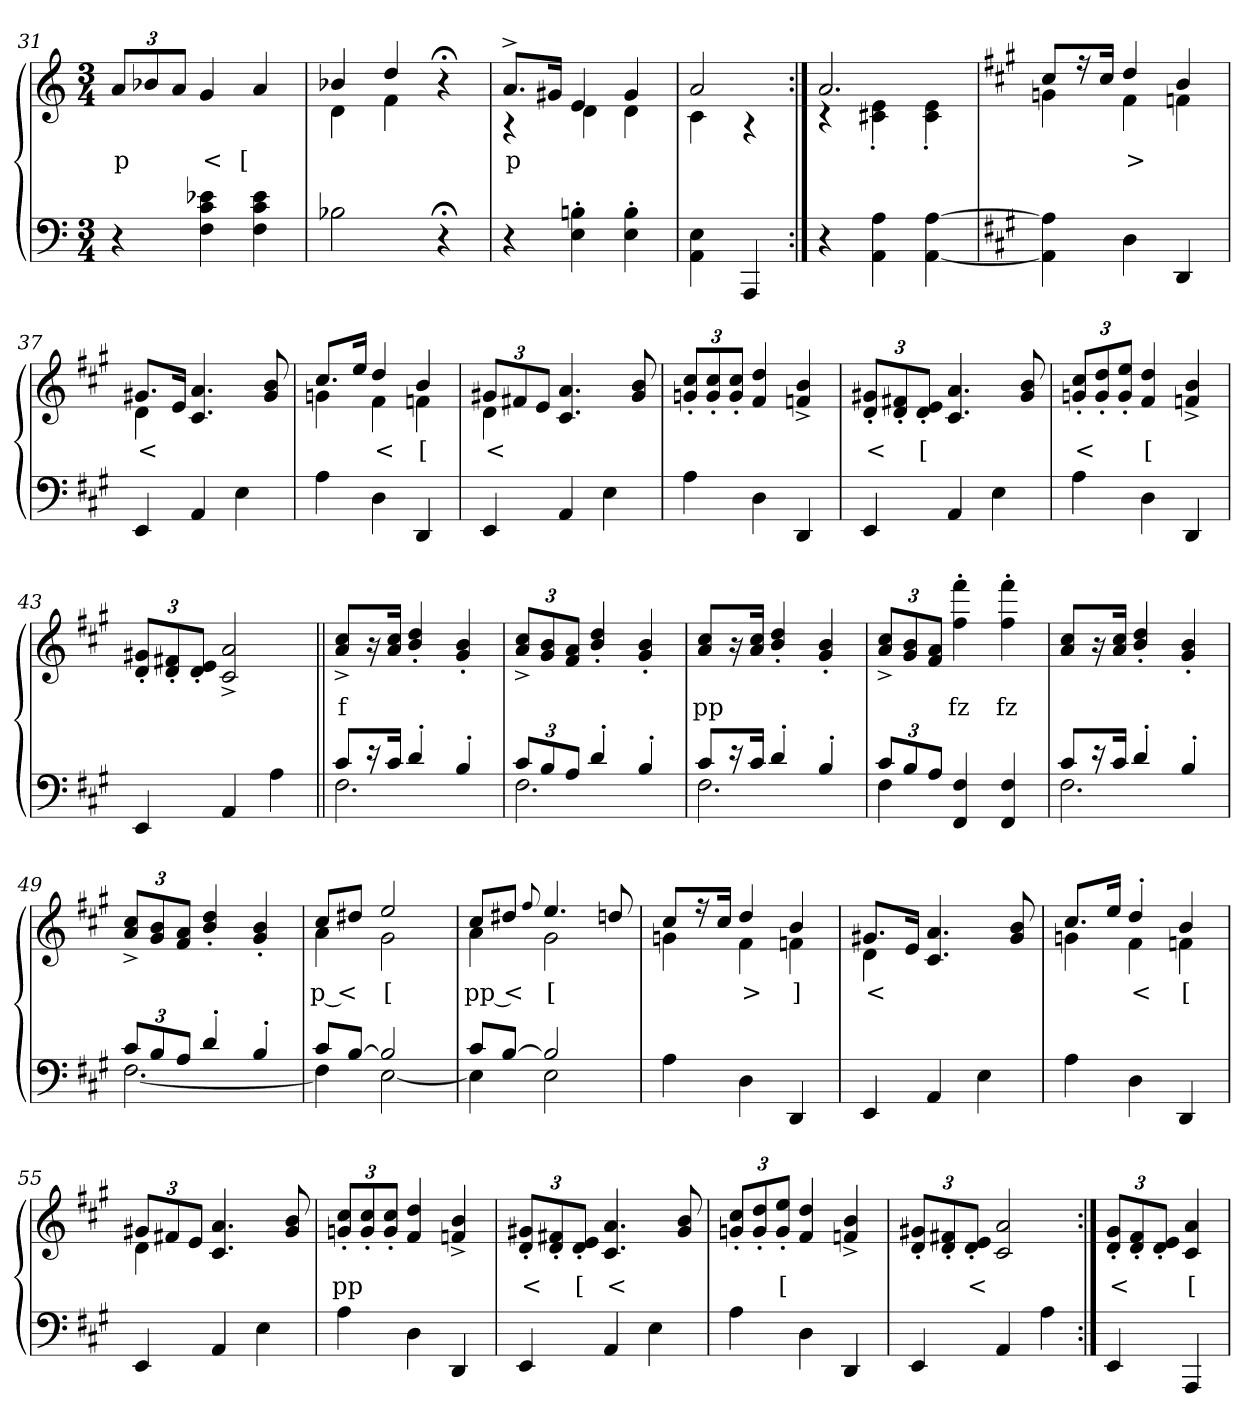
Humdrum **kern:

**kern	**kern	**text
*part2	*part1	*part1
*staff2	*staff1	*staff1
*clefF4	*clefG2	*
*k[]	*k[]	*
*a:	*a:	*
*M3/4	*M3/4	*
=31	=31	=31
4r	12aL	p
.	12b-X	.
.	12aJ	.
4e-X 4c 4F	4g	<
4e- 4c 4F	4a	[
=32	=32	=32
*	*^	*
2B-X	4b-X	4d	.
.	4dd	4f	.
4r;<	4r;<	4ryy	.
=33	=33	=33	=33
4r	8.a^>L	4r	p
.	16g#XJk	.	.
4Bn'> 4E'>	4e	4d	.
4B'> 4E'>	4g#	4d	.
=34	=34	=34	=34
4E\ 4AA\	2a	4c	.
4AAA	.	4r	.
=35:|!	=35:|!	=35:|!	=35:|!
4r	2.a	4r	.
4A 4AA	.	4e'> 4c#X'>	.
[4A [4AA	.	4e'> 4c#'>	.
=36	=36	=36	=36
*k[f#c#g#]	*k[f#c#g#]	*	*
4A] 4AA]	8cc#L	4gn	.
.	16r	.	.
.	16cc#Jk	.	.
4D	4dd	4f#	>
4DD	4b	4fn	.
=37	=37	=37	=37
4EE	8.g#XL	4d	<
.	16eJk	.	.
4AA	4.a 4.c#	2ryy	.
4E	.	.	.
.	8b 8g#	.	.
=38	=38	=38	=38
4A	8.cc#L	4gn	.
.	16eeJk	.	.
4D	4dd	4f#	<
4DD	4b	4fn	[
=39	=39	=39	=39
4EE	12g#XL	4d	<
.	12f#X	.	.
.	12eJ	.	.
4AA	4.a 4.c#	2ryy	.
4E	.	.	.
.	8b 8g#	.	.
*	*v	*v	*
=40	=40	=40
4A	12cc#'> 12gn'>L	.
.	12cc#'> 12g'>	.
.	12cc#'> 12g'>J	.
4D	4dd 4f#	.
4DD	4b^> 4fn^>	.
=41	=41	=41
4EE	12g#X'> 12d'>L	<
.	12f#X'> 12d'>	.
.	12e'> 12d'>J	[
4AA	4.a 4.c#	.
4E	.	.
.	8b 8g#	.
=42	=42	=42
4A	12cc#/'> 12gn'>L	<
.	12dd'> 12g'>	.
.	12ee'> 12g'>J	.
4D	4dd 4f#	[
4DD	4b^> 4fn^>	.
=43	=43	=43
4EE	12g#X'> 12d'>L	.
.	12f#X'> 12d'>	.
.	12e'> 12d'>J	.
4AA	2a^> 2c#^>	.
4A	.	.
=44||	=44||	=44||
*^	*	*
8c#L	2.F#	8cc#/^> 8a/^>L	f
16r	.	16r	.
16c#Jk	.	16cc# 16aJk	.
4d'>	.	4dd/'> 4b/'>	.
4B'>	.	4b'> 4g#'>	.
=45	=45	=45	=45
12c#L	2.F#	12cc#^> 12a^>L	.
12B	.	12b 12g#	.
12AJ	.	12a 12f#J	.
4d'>	.	4dd/'> 4b/'>	.
4B'>	.	4b'> 4g#'>	.
=46	=46	=46	=46
8c#L	2.F#	8cc#/ 8a/L	pp
16r	.	16r	.
16c#Jk	.	16cc# 16aJk	.
4d'>	.	4dd/'> 4b/'>	.
4B'>	.	4b'> 4g#'>	.
=47	=47	=47	=47
12c#L	4F#	12cc#^> 12a^>L	.
12B	.	12b 12g#	.
12AJ	.	12a 12f#J	.
4F# 4FF#	2ryy	4fff#'> 4ff#'>	fz
4F# 4FF#	.	4fff#'> 4ff#'>	fz
=48	=48	=48	=48
8c#L	2.F#	8cc#/ 8a/L	.
16r	.	16r	.
16c#Jk	.	16cc# 16aJk	.
4d'>	.	4dd/'> 4b/'>	.
4B'>	.	4b'> 4g#'>	.
=49	=49	=49	=49
12c#L	[2.F#	12cc#^> 12a^>L	.
12B	.	12b 12g#	.
12AJ	.	12a 12f#J	.
4d'>	.	4dd/'> 4b/'>	.
4B'>	.	4b'> 4g#'>	.
=50	=50	=50	=50
*	*	*^	*
8c#L	4F#]	8cc#L	4a	p <
[8BJ	.	8dd#XJ	.	.
2B]	[2E	2ee	2g#	[
=51	=51	=51	=51	=51
8c#L	4E]	8cc#L	4a	pp <
[8BJ	.	8dd#XJ	.	.
.	.	8qqff#/	.	.
2B]	2E	4.ee	2g#	[
.	.	8ddn	.	.
*v	*v	*	*	*
=52	=52	=52	=52
4A	8cc#L	4gn	.
.	16r	.	.
.	16cc#Jk	.	.
4D	4dd	4f#	>
4DD	4b	4fn	]
=53	=53	=53	=53
4EE	8.g#XL	4d	<
.	16eJk	.	.
4AA	4.a 4.c#	2ryy	.
4E	.	.	.
.	8b 8g#	.	.
=54	=54	=54	=54
4A	8.cc#L	4gn	.
.	16eeJk	.	.
4D	4dd'>	4f#	<
4DD	4b	4fn	[
=55	=55	=55	=55
4EE	12g#XL	4d	.
.	12f#X	.	.
.	12eJ	.	.
4AA	4.a 4.c#	2ryy	.
4E	.	.	.
.	8b 8g#	.	.
*	*v	*v	*
=56	=56	=56
4A	12cc#'> 12gn'>L	pp
.	12cc#'> 12g'>	.
.	12cc#'> 12g'>J	.
4D	4dd 4f#	.
4DD	4b^> 4fn^>	.
=57	=57	=57
4EE	12g#X'> 12d'>L	<
.	12f#X'> 12d'>	.
.	12e'> 12d'>J	[
4AA	4.a 4.c#	<
4E	.	.
.	8b 8g#	.
=58	=58	=58
4A	12cc#/'> 12gn/'>L	.
.	12dd'> 12g'>	.
.	12ee'> 12g'>J	[
4D	4dd 4f#	.
4DD	4b/^> 4fn/^>	.
=59	=59	=59
4EE	12g#X'> 12d'>L	.
.	12f#X'> 12d'>	.
.	12e'> 12d'>J	<
4AA	2a 2c#	.
4A	.	.
=60:|!	=60:|!	=60:|!
4EE	12g#'> 12d'>L	<
.	12f#'> 12d'>	.
.	12e'> 12d'>J	.
4AAA	4a 4c#	[
=	=	=
*-	*-	*-
